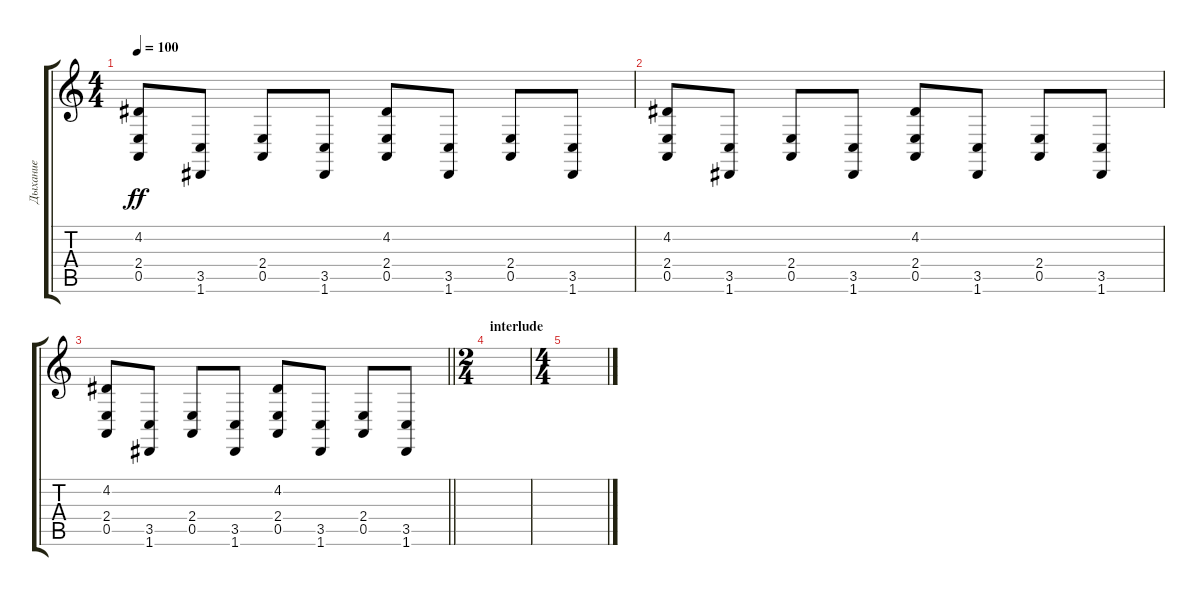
\track ("Дыхание" "Дыхание") {instrument breathnoise}
\staff {score tabs}
\tuning (E4 B3 G3 D3 A2 D2) {hide}
\ts (4 4)
\tempo 100
\clef g2
\ks c
(4.2 2.4 0.5).8{dy ff} (3.5 1.6).8 (2.4 0.5).8 (3.5 1.6).8 (4.2 2.4 0.5).8 (3.5 1.6).8 (2.4 0.5).8 (3.5 1.6).8 |
(4.2 2.4 0.5).8 (3.5 1.6).8 (2.4 0.5).8 (3.5 1.6).8 (4.2 2.4 0.5).8 (3.5 1.6).8 (2.4 0.5).8 (3.5 1.6).8 |
\barLineRight lightlight
(4.2 2.4 0.5).8 (3.5 1.6).8 (2.4 0.5).8 (3.5 1.6).8 (4.2 2.4 0.5).8 (3.5 1.6).8 (2.4 0.5).8 (3.5 1.6).8 |
\ts (2 4)
\section ("" "interlude")
|
\ts (4 4)
